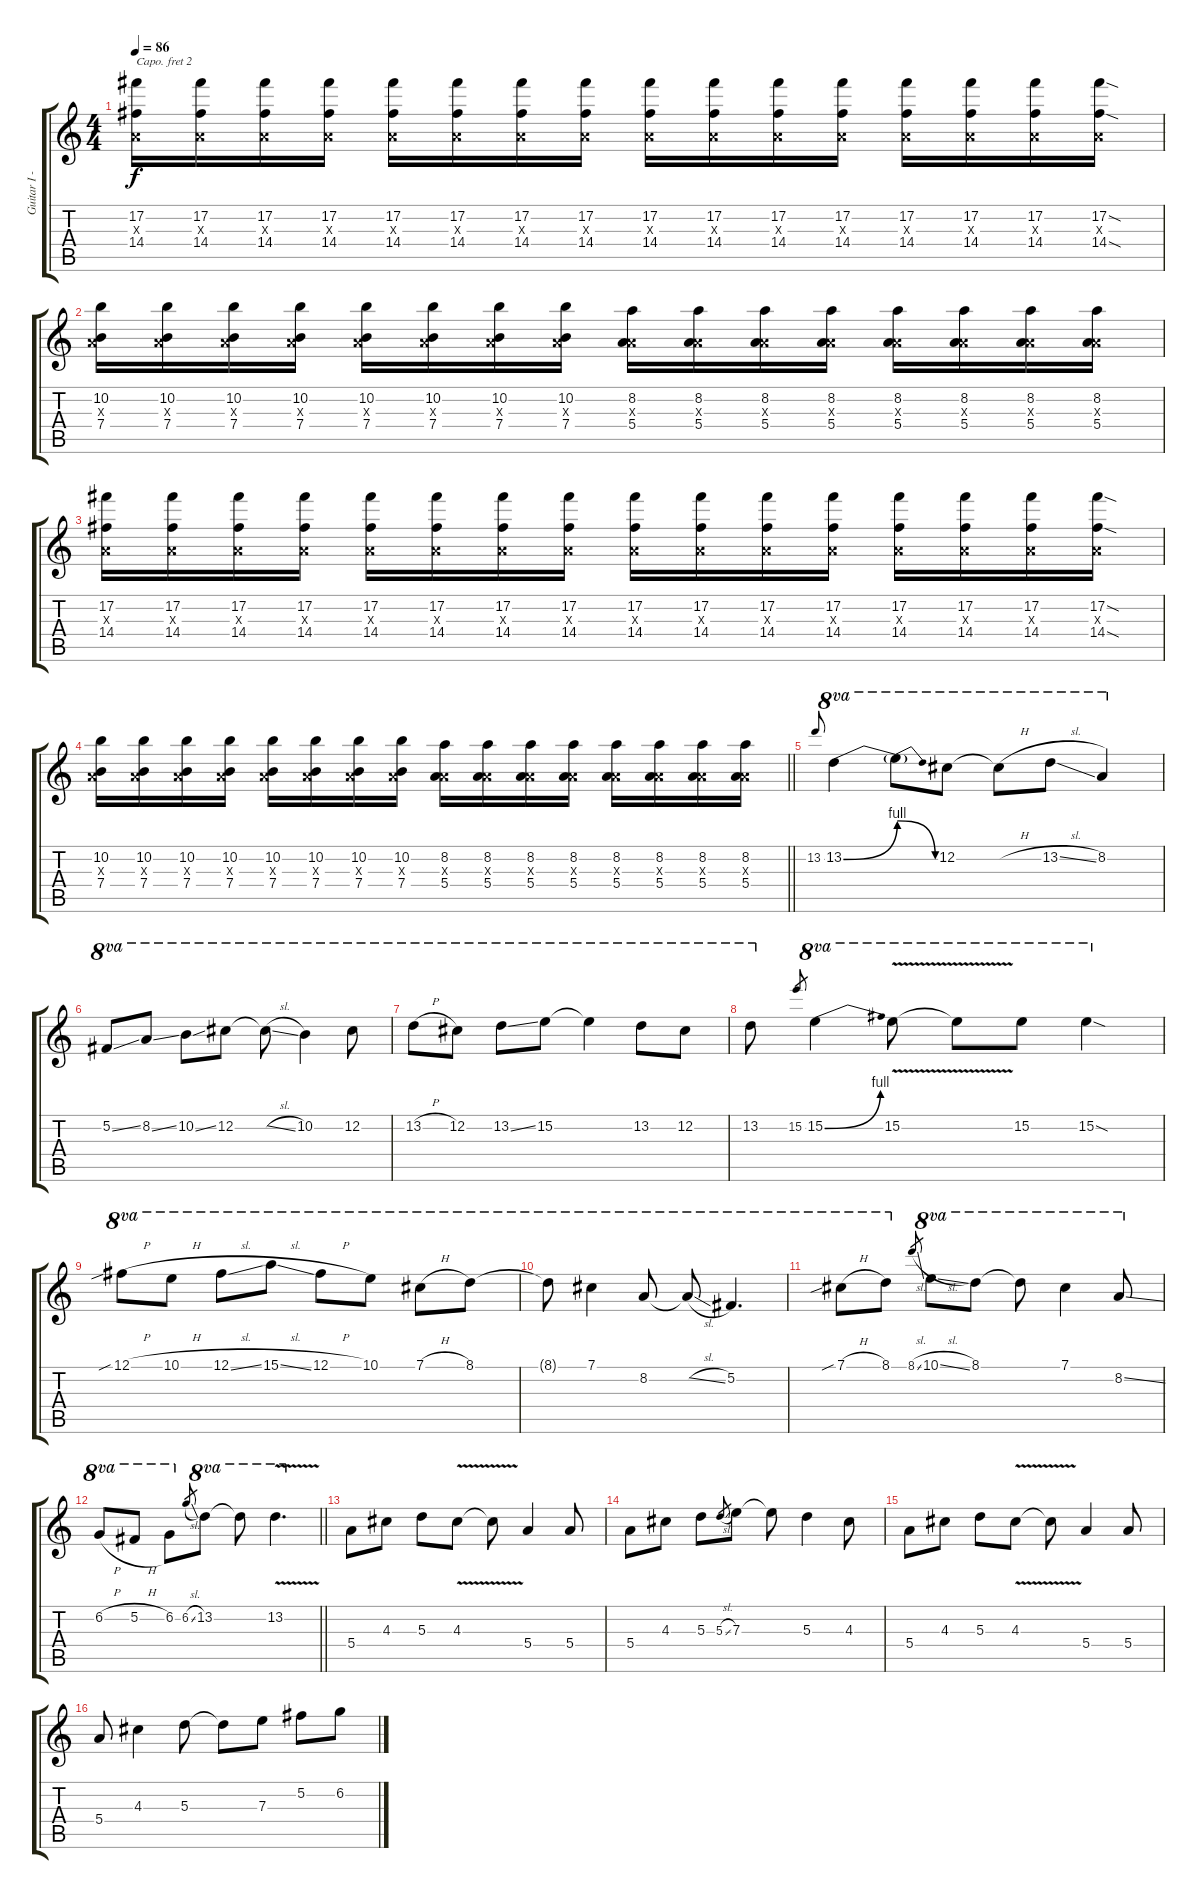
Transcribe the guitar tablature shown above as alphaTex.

\track ("Guitar I - Kita capo 2nd fret" "Guitar I -") {instrument electricguitarjazz}
\staff {score tabs}
\capo 2
\tuning (E4 B3 G3 D3 A2 E2) {hide}
\ts (4 4)
\tempo 86
\clef g2
\ks c
(17.2 0.3{x} 14.4).16{dy f} (17.2 0.3{x} 14.4).16 (17.2 0.3{x} 14.4).16 (17.2 0.3{x} 14.4).16 (17.2 0.3{x} 14.4).16 (17.2 0.3{x} 14.4).16 (17.2 0.3{x} 14.4).16 (17.2 0.3{x} 14.4).16 (17.2 0.3{x} 14.4).16 (17.2 0.3{x} 14.4).16 (17.2 0.3{x} 14.4).16 (17.2 0.3{x} 14.4).16 (17.2 0.3{x} 14.4).16 (17.2 0.3{x} 14.4).16 (17.2 0.3{x} 14.4).16 (17.2{sod} 0.3{x} 14.4{sod}).16 |
(10.2 0.3{x} 7.4).16 (10.2 0.3{x} 7.4).16 (10.2 0.3{x} 7.4).16 (10.2 0.3{x} 7.4).16 (10.2 0.3{x} 7.4).16 (10.2 0.3{x} 7.4).16 (10.2 0.3{x} 7.4).16 (10.2 0.3{x} 7.4).16 (8.2 0.3{x} 5.4).16 (8.2 0.3{x} 5.4).16 (8.2 0.3{x} 5.4).16 (8.2 0.3{x} 5.4).16 (8.2 0.3{x} 5.4).16 (8.2 0.3{x} 5.4).16 (8.2 0.3{x} 5.4).16 (8.2 0.3{x} 5.4).16 |
(17.2 0.3{x} 14.4).16 (17.2 0.3{x} 14.4).16 (17.2 0.3{x} 14.4).16 (17.2 0.3{x} 14.4).16 (17.2 0.3{x} 14.4).16 (17.2 0.3{x} 14.4).16 (17.2 0.3{x} 14.4).16 (17.2 0.3{x} 14.4).16 (17.2 0.3{x} 14.4).16 (17.2 0.3{x} 14.4).16 (17.2 0.3{x} 14.4).16 (17.2 0.3{x} 14.4).16 (17.2 0.3{x} 14.4).16 (17.2 0.3{x} 14.4).16 (17.2 0.3{x} 14.4).16 (17.2{sod} 0.3{x} 14.4{sod}).16 |
\barLineRight lightlight
(10.2 0.3{x} 7.4).16 (10.2 0.3{x} 7.4).16 (10.2 0.3{x} 7.4).16 (10.2 0.3{x} 7.4).16 (10.2 0.3{x} 7.4).16 (10.2 0.3{x} 7.4).16 (10.2 0.3{x} 7.4).16 (10.2 0.3{x} 7.4).16 (8.2 0.3{x} 5.4).16 (8.2 0.3{x} 5.4).16 (8.2 0.3{x} 5.4).16 (8.2 0.3{x} 5.4).16 (8.2 0.3{x} 5.4).16 (8.2 0.3{x} 5.4).16 (8.2 0.3{x} 5.4).16 (8.2 0.3{x} 5.4).16 |
13.2.8{gr onbeat} 13.2{be (bend 0 0 60 4)}.4{ot 8va instrument overdrivenguitar} 13.2{be (release 0 4 60 0) t}.8{ot 8va} 12.2.8{ot 8va} 12.2{h t}.8{ot 8va} 13.2{sl}.8{ot 8va} 8.2.4{ot 8va} |
5.2{ss}.8{ot 8va} 8.2{ss}.8{ot 8va} 10.2{ss}.8{ot 8va} 12.2.8{ot 8va} 12.2{sl t}.8{ot 8va} 10.2.4{ot 8va} 12.2.8{ot 8va} |
13.2{h}.8{ot 8va} 12.2.8{ot 8va} 13.2{ss}.8{ot 8va} 15.2.8{ot 8va} 15.2{t}.4{ot 8va} 13.2.8{ot 8va} 12.2.8{ot 8va} |
13.2.8{ot 8va} 15.2.8{gr} 15.2{be (bend 0 0 60 4)}.4{ot 8va} 15.2{v}.8{ot 8va} 15.2{t}.8{ot 8va} 15.2.8{ot 8va} 15.2{sod}.4{ot 8va} |
12.1{sib h}.8{ot 8va} 10.1{h}.8{ot 8va} 12.1{sl}.8{ot 8va} 15.1{sl}.8{ot 8va} 12.1{h}.8{ot 8va} 10.1.8{ot 8va} 7.1{h}.8{ot 8va} 8.1.8{ot 8va} |
8.1{t}.8{ot 8va} 7.1.4{ot 8va} 8.2.8{ot 8va} 8.2{sl t}.8{ot 8va} 5.2.4{d ot 8va} |
7.1{sib h}.8{ot 8va} 8.1.8{ot 8va} 8.1{sl}.8{gr} 10.1{sl}.8{ot 8va} 8.1.8{ot 8va} 8.1{t}.8{ot 8va} 7.1.4{ot 8va} 8.2{ss}.8{ot 8va} |
\barLineRight lightlight
6.2{h}.8{ot 8va} 5.2{h}.8{ot 8va} 6.2.8{ot 8va} 6.2{sl}.8{gr} 13.2.8{ot 8va} 13.2{t}.8{ot 8va} 13.2{v}.4{d ot 8va} |
5.4.8 4.3.8 5.3.8 4.3{v}.8 4.3{t}.8 5.4.4 5.4.8 |
5.4.8 4.3.8 5.3.8 5.3{sl}.8{gr} 7.3.8 7.3{t}.8 5.3.4 4.3.8 |
5.4.8 4.3.8 5.3.8 4.3{v}.8 4.3{t}.8 5.4.4 5.4.8 |
5.4.8 4.3.4 5.3.8 5.3{t}.8 7.3.8 5.2.8 6.2.8
